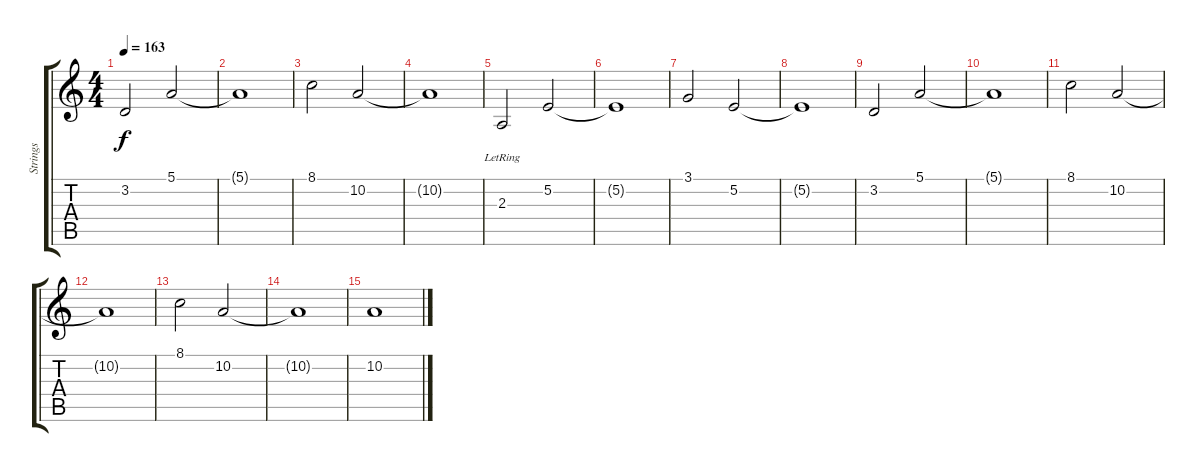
\track ("Strings" "Strings") {instrument stringensemble1}
\staff {score tabs}
\tuning (E4 B3 G3 D3 A2 D2) {hide}
\ts (4 4)
\tempo 163
\clef g2
\ks c
3.2.2{dy f} 5.1.2 |
5.1{t}.1 |
8.1.2 10.2.2 |
10.2{t}.1 |
2.3{lr}.2 5.2.2 |
5.2{t}.1 |
3.1.2 5.2.2 |
5.2{t}.1 |
3.2.2 5.1.2 |
5.1{t}.1 |
8.1.2 10.2.2 |
10.2{t}.1 |
8.1.2 10.2.2 |
10.2{t}.1 |
10.2.1
